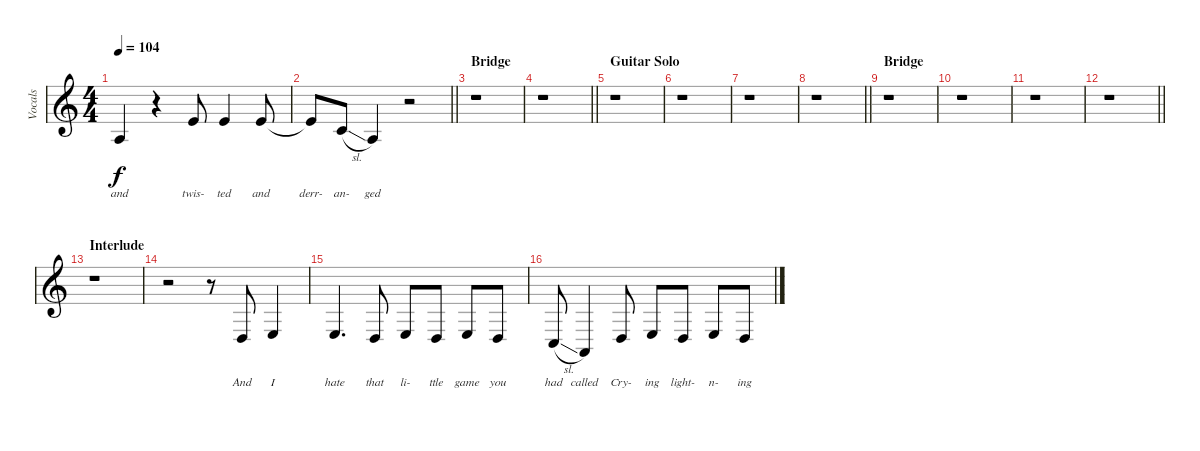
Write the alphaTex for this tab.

\track ("Vocals" "Vocals") {instrument lead6voice}
\staff {score}
\tuning (E4 B3 G3 D3 A2 E2) {hide}
\ts (4 4)
\tempo 104
\clef g2
\ks c
2.3.4{lyrics (0 "and") lyrics (1 "") lyrics (2 "") lyrics (3 "") lyrics (4 "") dy f} r.4 9.3.8{lyrics (0 "twis-") lyrics (1 "") lyrics (2 "") lyrics (3 "") lyrics (4 "")} 9.3.4{lyrics (0 "ted") lyrics (1 "") lyrics (2 "") lyrics (3 "") lyrics (4 "")} 9.3.8{lyrics (0 "and") lyrics (1 "") lyrics (2 "") lyrics (3 "") lyrics (4 "")} |
\barLineRight lightlight
9.3{t}.8{lyrics (0 "derr-") lyrics (1 "") lyrics (2 "") lyrics (3 "") lyrics (4 "")} 5.3{sl}.8{lyrics (0 "an-") lyrics (1 "") lyrics (2 "") lyrics (3 "") lyrics (4 "")} 2.3.4{lyrics (0 "ged") lyrics (1 "") lyrics (2 "") lyrics (3 "") lyrics (4 "")} r.2 |
\section ("" "Bridge")
r.1 |
\barLineRight lightlight
r.1 |
\section ("" "Guitar Solo")
r.1 |
r.1 |
r.1 |
\barLineRight lightlight
r.1 |
\section ("" "Bridge")
r.1 |
r.1 |
r.1 |
\barLineRight lightlight
r.1 |
\section ("" "Interlude")
r.1 |
r.2 r.8 5.5.8{lyrics (0 "And") lyrics (1 "") lyrics (2 "") lyrics (3 "") lyrics (4 "")} 7.5.4{lyrics (0 "I") lyrics (1 "") lyrics (2 "") lyrics (3 "") lyrics (4 "")} |
7.5.4{d lyrics (0 "hate") lyrics (1 "") lyrics (2 "") lyrics (3 "") lyrics (4 "")} 5.5.8{lyrics (0 "that") lyrics (1 "") lyrics (2 "") lyrics (3 "") lyrics (4 "")} 7.5.8{lyrics (0 "li-") lyrics (1 "") lyrics (2 "") lyrics (3 "") lyrics (4 "")} 5.5.8{lyrics (0 "ttle") lyrics (1 "") lyrics (2 "") lyrics (3 "") lyrics (4 "")} 7.5.8{lyrics (0 "game") lyrics (1 "") lyrics (2 "") lyrics (3 "") lyrics (4 "")} 5.5.8{lyrics (0 "you") lyrics (1 "") lyrics (2 "") lyrics (3 "") lyrics (4 "")} |
8.6{sl}.8{lyrics (0 "had") lyrics (1 "") lyrics (2 "") lyrics (3 "") lyrics (4 "")} 5.6.4{lyrics (0 "called") lyrics (1 "") lyrics (2 "") lyrics (3 "") lyrics (4 "")} 5.5.8{lyrics (0 "Cry-") lyrics (1 "") lyrics (2 "") lyrics (3 "") lyrics (4 "")} 7.5.8{lyrics (0 "ing") lyrics (1 "") lyrics (2 "") lyrics (3 "") lyrics (4 "")} 5.5.8{lyrics (0 "light-") lyrics (1 "") lyrics (2 "") lyrics (3 "") lyrics (4 "")} 7.5.8{lyrics (0 "n-") lyrics (1 "") lyrics (2 "") lyrics (3 "") lyrics (4 "")} 5.5.8{lyrics (0 "ing") lyrics (1 "") lyrics (2 "") lyrics (3 "") lyrics (4 "")}
